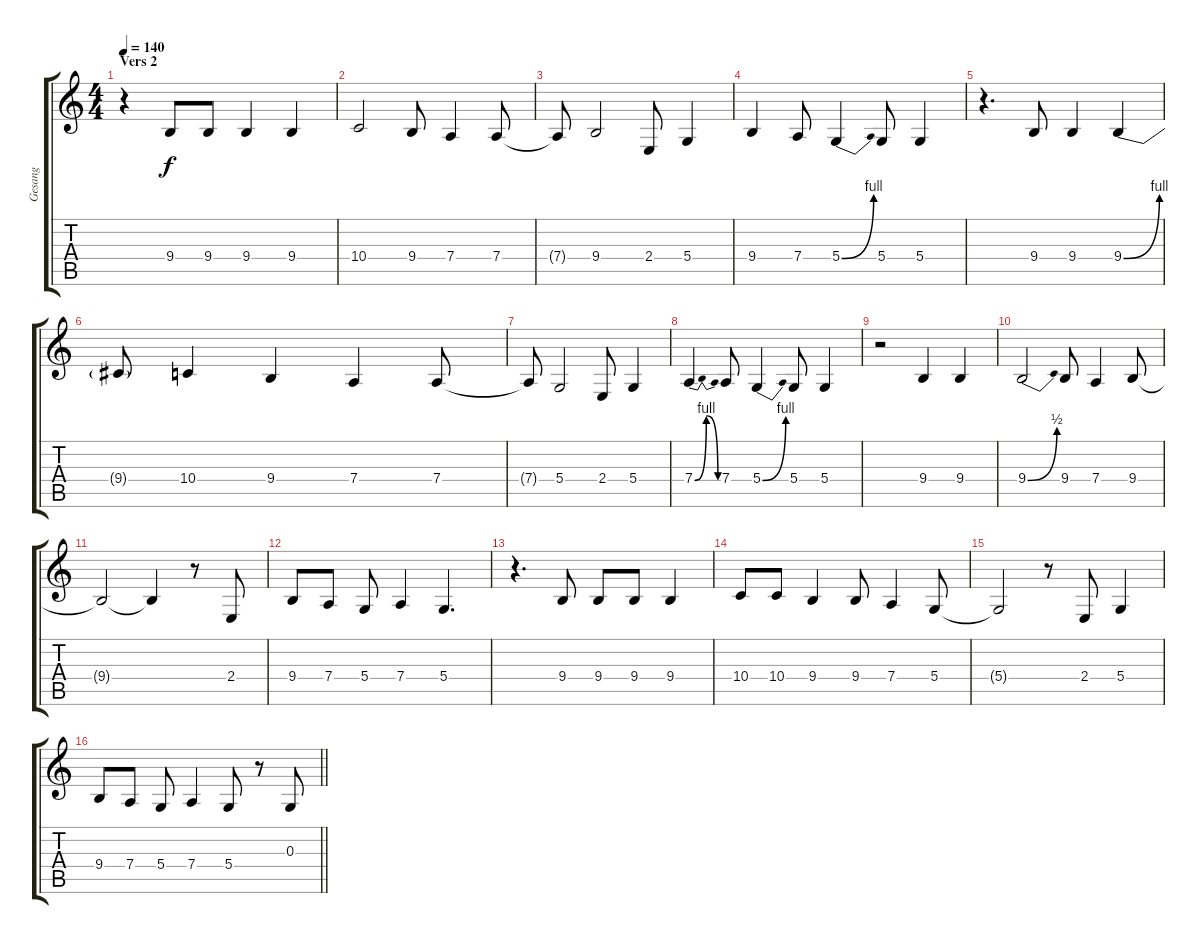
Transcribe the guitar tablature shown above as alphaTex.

\track ("Gesang" "Gesang") {instrument lead2sawtooth}
\staff {score tabs}
\tuning (E4 B3 G3 D3 A2 E2) {hide}
\ts (4 4)
\section ("" "Vers 2")
\tempo 140
\clef g2
\ks c
r.4{dy f} 9.4.8 9.4.8 9.4.4 9.4.4 |
10.4.2 9.4.8 7.4.4 7.4.8 |
7.4{t}.8 9.4.2 2.4.8 5.4.4 |
9.4.4 7.4.8 5.4{be (bend 0 0 60 4)}.4 5.4.8 5.4.4 |
r.4{d} 9.4.8 9.4.4 9.4{be (bend 0 0 60 4)}.4 |
9.4{t}.8 10.4.4 9.4.4 7.4.4 7.4.8 |
7.4{t}.8 5.4.2 2.4.8 5.4.4 |
7.4{be (bendrelease 0 0 20 4 39 4 60 0)}.4 7.4.8 5.4{be (bend 0 0 60 4)}.4 5.4.8 5.4.4 |
r.2 9.4.4 9.4.4 |
9.4{be (bend 0 0 60 2)}.2 9.4.8 7.4.4 9.4.8 |
9.4{t}.2 9.4{t}.4 r.8 2.4.8 |
9.4.8 7.4.8 5.4.8 7.4.4 5.4.4{d} |
r.4{d} 9.4.8 9.4.8 9.4.8 9.4.4 |
10.4.8 10.4.8 9.4.4 9.4.8 7.4.4 5.4.8 |
5.4{t}.2 r.8 2.4.8 5.4.4 |
\barLineRight lightlight
9.4.8 7.4.8 5.4.8 7.4.4 5.4.8 r.8 0.3.8
